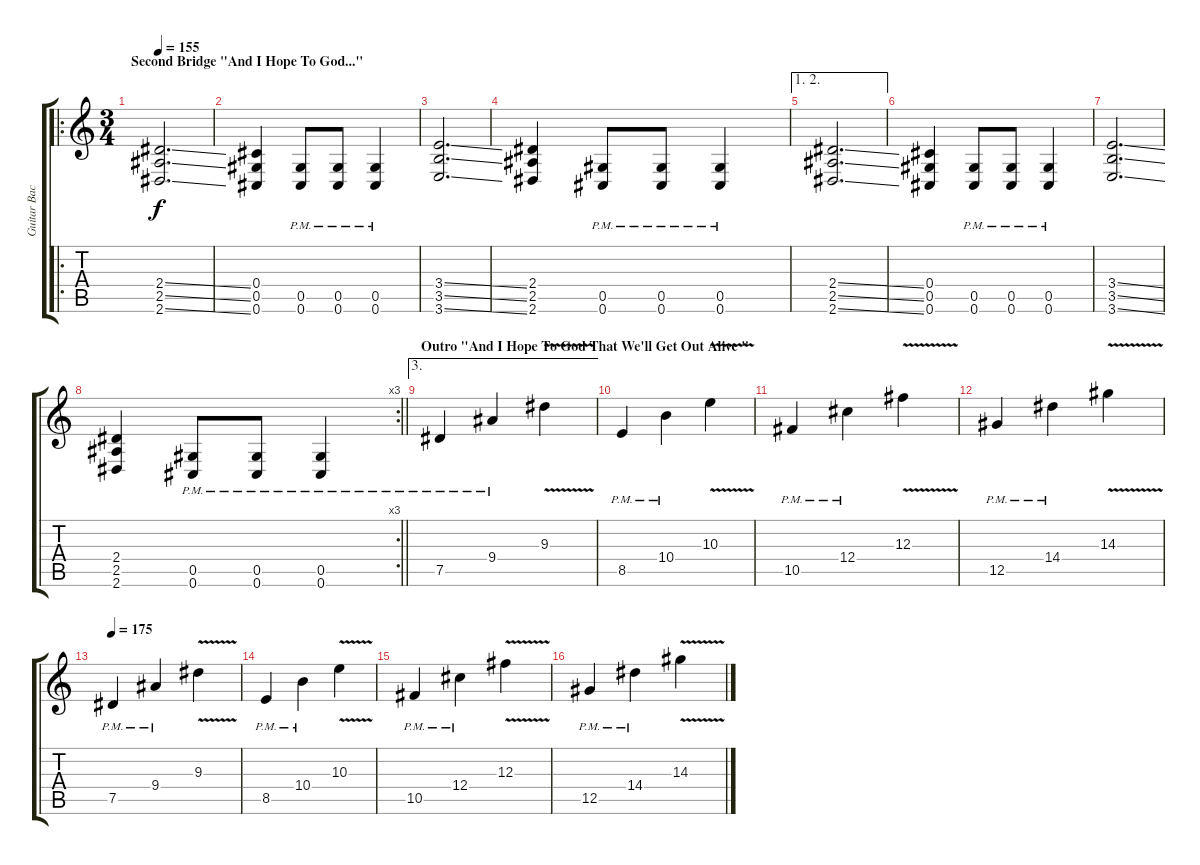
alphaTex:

\track ("Guitar Backing/ Overdubb- Rory Clewlow" "Guitar Bac") {instrument overdrivenguitar}
\staff {score tabs}
\tuning (Eb4 Bb3 Gb3 Db3 Ab2 Db2) {hide}
\ro
\ts (3 4)
\section ("" "Second Bridge \"And I Hope To God...\"")
\tempo 155
\clef g2
\ks c
(2.4{ss} 2.5{ss} 2.6{ss}).2{d dy f} |
(0.4 0.5 0.6).4 (0.5{pm} 0.6{pm}).8 (0.5{pm} 0.6{pm}).8 (0.5{pm} 0.6{pm}).4 |
(3.4{ss} 3.5{ss} 3.6{ss}).2{d} |
(2.4 2.5 2.6).4 (0.5{pm} 0.6{pm}).8 (0.5{pm} 0.6{pm}).8 (0.5{pm} 0.6{pm}).4 |
\ae (1 2)
(2.4{ss} 2.5{ss} 2.6{ss}).2{d} |
(0.4 0.5 0.6).4 (0.5{pm} 0.6{pm}).8 (0.5{pm} 0.6{pm}).8 (0.5{pm} 0.6{pm}).4 |
(3.4{ss} 3.5{ss} 3.6{ss}).2{d} |
\rc 3
\barLineRight lightlight
(2.4 2.5 2.6).4 (0.5{pm} 0.6{pm}).8 (0.5{pm} 0.6{pm}).8 (0.5{pm} 0.6{pm}).4 |
\ae 3
\section ("" "Outro \"And I Hope To God That We'll Get Out Alive \"")
7.5{pm}.4 9.4{pm}.4 9.3{v}.4 |
8.5{pm}.4 10.4{pm}.4 10.3{v}.4 |
10.5{pm}.4 12.4{pm}.4 12.3{v}.4 |
12.5{pm}.4 14.4{pm}.4 14.3{v}.4 |
\tempo 175
7.5{pm}.4 9.4{pm}.4 9.3{v}.4 |
8.5{pm}.4 10.4{pm}.4 10.3{v}.4 |
10.5{pm}.4 12.4{pm}.4 12.3{v}.4 |
12.5{pm}.4 14.4{pm}.4 14.3{v}.4
